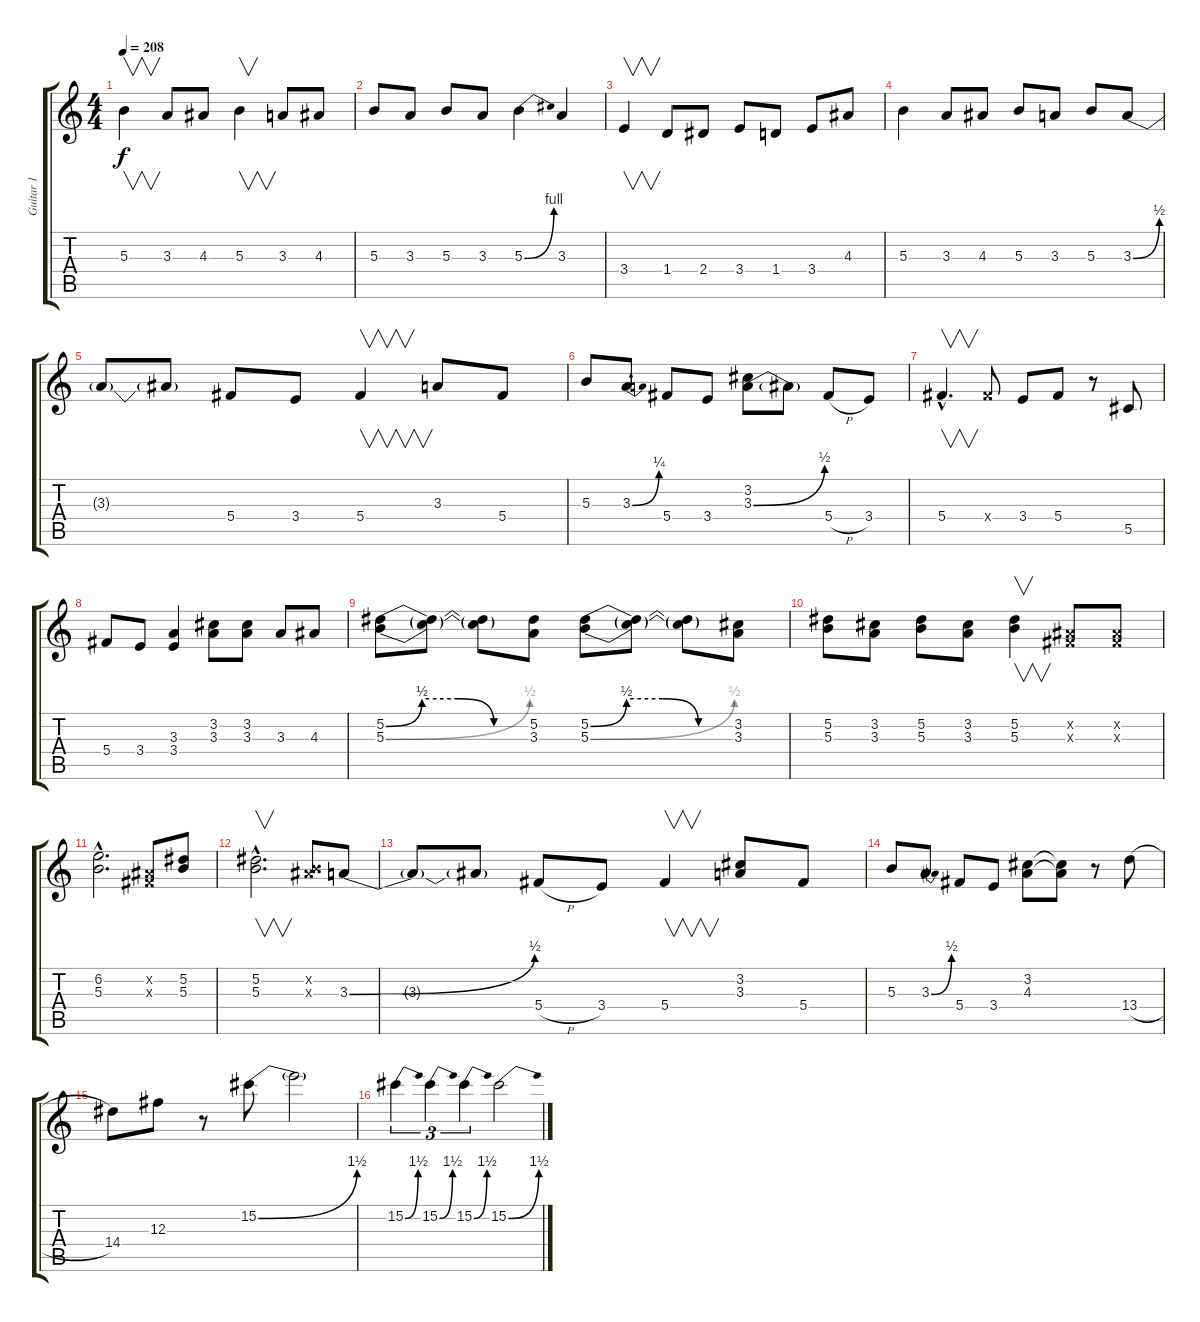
\track ("Guitar 1" "Guitar 1") {instrument distortionguitar}
\staff {score tabs}
\tuning (Eb4 Bb3 Gb3 Db3 Ab2 Eb2) {hide}
\ts (4 4)
\tempo 208
\clef g2
\ks c
5.3.4{v dy f} 3.3.8 4.3.8 5.3.4{v} 3.3.8 4.3.8 |
5.3.8 3.3.8 5.3.8 3.3.8 5.3{be (bend 0 0 60 4)}.4 3.3.4 |
3.4.4{v} 1.4.8 2.4.8 3.4.8 1.4.8 3.4.8 4.3.8 |
5.3.4 3.3.8 4.3.8 5.3.8 3.3.8 5.3.8 3.3{be (bend 0 0 60 2)}.8 |
3.3{t}.8 3.3{t}.8 5.4.8 3.4.8 5.4.4{v} 3.3.8 5.4.8 |
5.3.8 3.3{be (bend 0 0 60 1)}.8 5.4.8 3.4.8 (3.2 3.3{be (bend 0 0 60 2)}).8 3.3{t}.8 5.4{h}.8 3.4.8 |
5.4{hac}.4{v d} 5.4{x}.8 3.4.8 5.4.8 r.8 5.5.8 |
5.4.8 3.4.8 (3.3 3.4).4 (3.2 3.3).8 (3.2 3.3).8 3.3.8 4.3.8 |
(5.2{be (custom 0 0 15 2 30 2 45 0 60 0)} 5.3{be (bend 0 0 60 2)}).8 (5.2{t} 5.3{t}).8 (5.2{t} 5.3{t}).8 (5.2 3.3).8 (5.2{be (custom 0 0 15 2 30 2 45 0 60 0)} 5.3{be (bend 0 0 60 2)}).8 (5.2{t} 5.3{t}).8 (5.2{t} 5.3{t}).8 (3.2 3.3).8 |
(5.2 5.3).8 (3.2 3.3).8 (5.2 5.3).8 (3.2 3.3).8 (5.2 5.3).4{v} (0.2{x} 0.3{x}).8 (0.2{x} 0.3{x}).8 |
(6.2{hac} 5.3{hac}).2{d} (0.2{x} 0.3{x}).8 (5.2 5.3).8 |
(5.2{hac} 5.3{hac}).2{v d} (0.2{x} 5.3{x}).8 3.3{be (bend 0 0 60 2)}.8 |
3.3{t}.8 3.3{t}.8 5.4{h}.8 3.4.8 5.4.4{v} (3.2 3.3).8 5.4.8 |
5.3.8 3.3{be (bend 0 0 60 2)}.8 5.4.8 3.4.8 (3.2 4.3).8 (3.2{t} 4.3{t}).8 r.8 13.4{h}.8 |
14.4.8 12.3.8 r.8 15.2{be (bend 0 0 60 6)}.8 15.2{t}.2 |
15.2{be (bend 0 0 60 6)}.4{tu (3 2)} 15.2{be (bend 0 0 60 6)}.4{tu (3 2)} 15.2{be (bend 0 0 60 6)}.4{tu (3 2)} 15.2{be (bend 0 0 60 6)}.2
